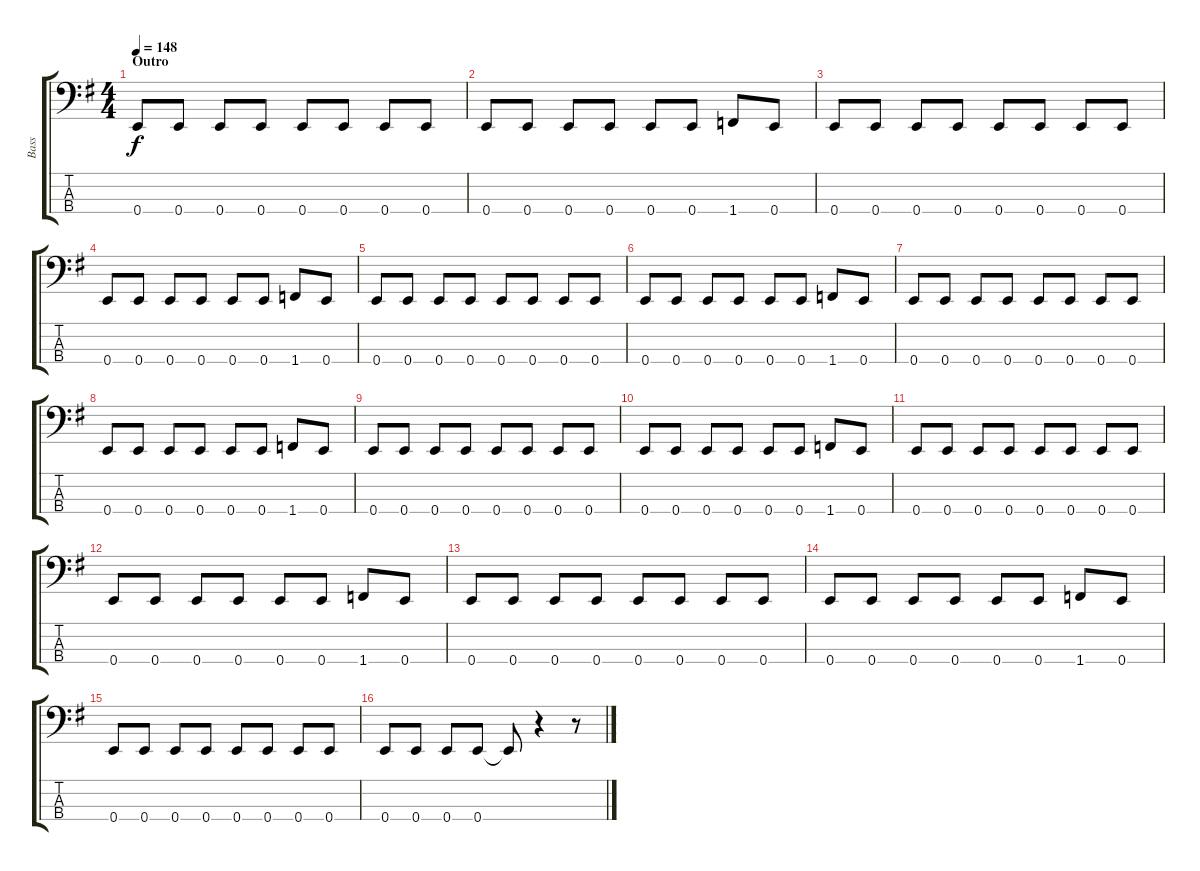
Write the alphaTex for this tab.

\track ("Bass" "Bass") {instrument electricbasspick}
\staff {score tabs}
\tuning (G2 D2 A1 E1) {hide}
\ts (4 4)
\section ("" "Outro")
\tempo 148
\clef f4
\ks g
0.4.8{dy f} 0.4.8 0.4.8 0.4.8 0.4.8 0.4.8 0.4.8 0.4.8 |
0.4.8 0.4.8 0.4.8 0.4.8 0.4.8 0.4.8 1.4.8 0.4.8 |
0.4.8 0.4.8 0.4.8 0.4.8 0.4.8 0.4.8 0.4.8 0.4.8 |
0.4.8 0.4.8 0.4.8 0.4.8 0.4.8 0.4.8 1.4.8 0.4.8 |
0.4.8 0.4.8 0.4.8 0.4.8 0.4.8 0.4.8 0.4.8 0.4.8 |
0.4.8 0.4.8 0.4.8 0.4.8 0.4.8 0.4.8 1.4.8 0.4.8 |
0.4.8 0.4.8 0.4.8 0.4.8 0.4.8 0.4.8 0.4.8 0.4.8 |
0.4.8 0.4.8 0.4.8 0.4.8 0.4.8 0.4.8 1.4.8 0.4.8 |
0.4.8 0.4.8 0.4.8 0.4.8 0.4.8 0.4.8 0.4.8 0.4.8 |
0.4.8 0.4.8 0.4.8 0.4.8 0.4.8 0.4.8 1.4.8 0.4.8 |
0.4.8 0.4.8 0.4.8 0.4.8 0.4.8 0.4.8 0.4.8 0.4.8 |
0.4.8 0.4.8 0.4.8 0.4.8 0.4.8 0.4.8 1.4.8 0.4.8 |
0.4.8 0.4.8 0.4.8 0.4.8 0.4.8 0.4.8 0.4.8 0.4.8 |
0.4.8 0.4.8 0.4.8 0.4.8 0.4.8 0.4.8 1.4.8 0.4.8 |
0.4.8 0.4.8 0.4.8 0.4.8 0.4.8 0.4.8 0.4.8 0.4.8 |
0.4.8 0.4.8 0.4.8 0.4.8 0.4{t}.8 r.4 r.8
